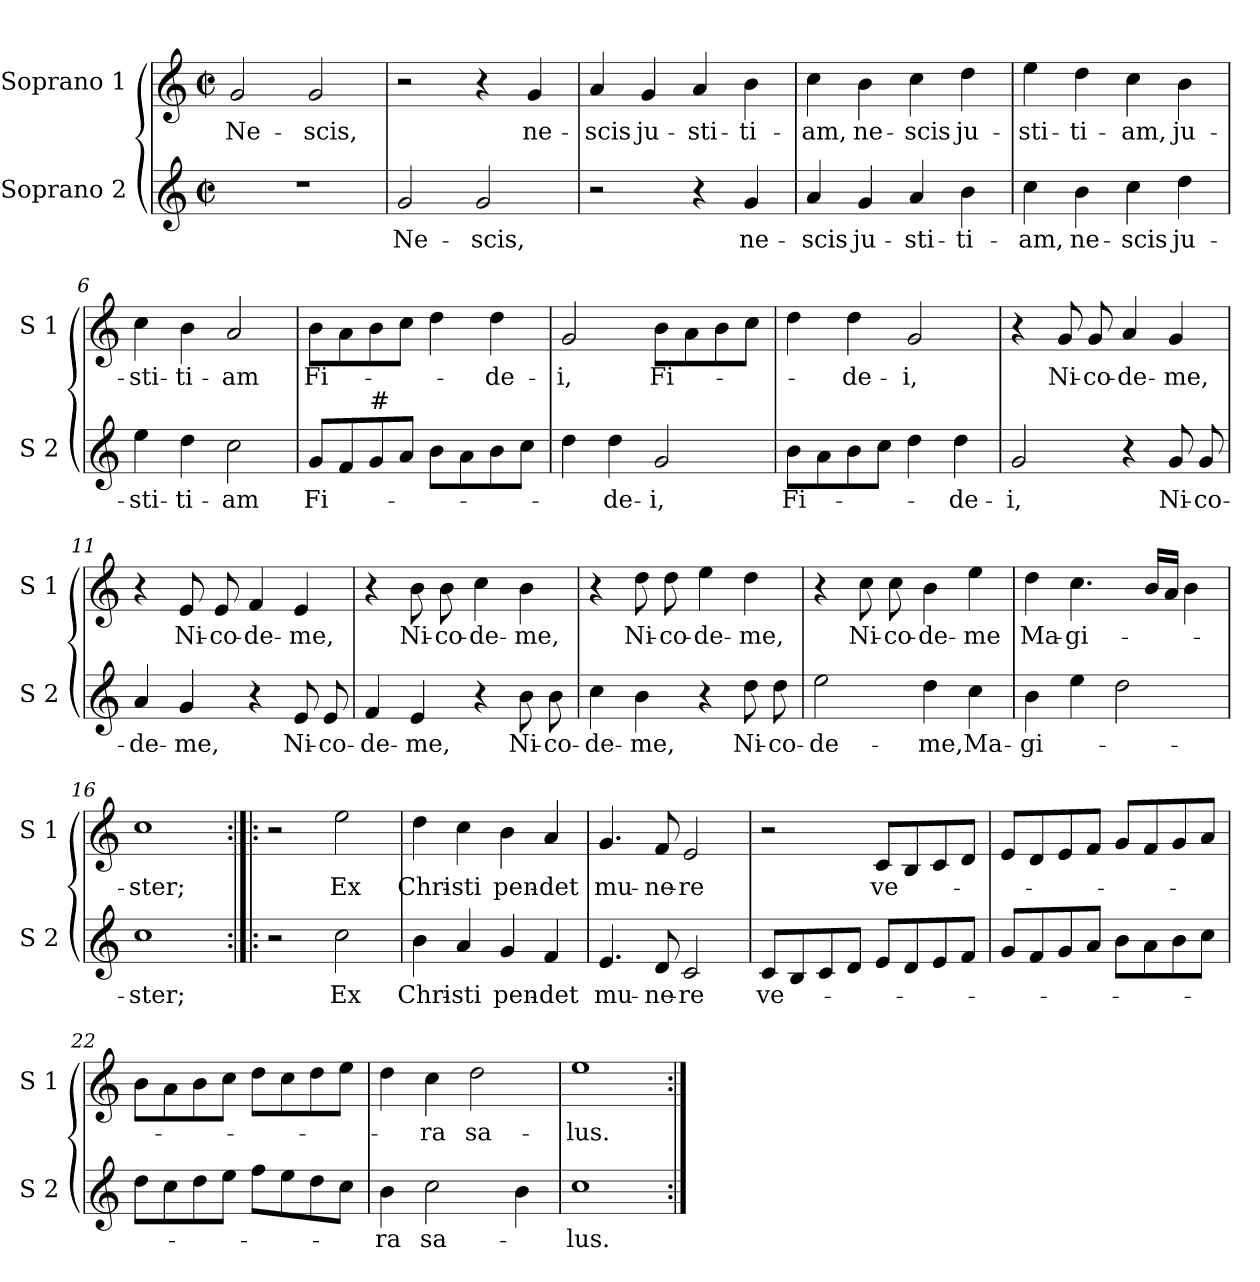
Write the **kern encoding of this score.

**kern	**text	**kern	**text
*part2	*part2	*part1	*part1
*staff2	*staff2	*staff1	*staff1
*I"Soprano 2	*	*I"Soprano 1	*
*I'S 2	*	*I'S 1	*
*clefG2	*	*clefG2	*
*k[]	*	*k[]	*
*C:	*	*C:	*
*M2/2	*	*M2/2	*
*met(c|)	*	*met(c|)	*
=1	=1	=1	=1
!	!	!	!LO:LY:b
1r	.	2g/	Ne-
!	!	!	!LO:LY:b
.	.	2g/	-scis,
=2	=2	=2	=2
!	!LO:LY:b	!	!
2g/	Ne-	2r	.
!	!LO:LY:b	!	!
2g/	-scis,	4r	.
!	!	!	!LO:LY:b
.	.	4g/	ne-
=3	=3	=3	=3
!	!	!	!LO:LY:b
2r	.	4a/	-scis
!	!	!	!LO:LY:b
.	.	4g/	ju-
!	!	!	!LO:LY:b
4r	.	4a/	-sti-
!	!LO:LY:b	!	!LO:LY:b
4g/	ne-	4b\	-ti-
=4	=4	=4	=4
!	!LO:LY:b	!	!LO:LY:b
4a/	-scis	4cc\	-am,
!	!LO:LY:b	!	!LO:LY:b
4g/	ju-	4b\	ne-
!	!LO:LY:b	!	!LO:LY:b
4a/	-sti-	4cc\	-scis
!	!LO:LY:b	!	!LO:LY:b
4b\	-ti-	4dd\	ju-
=5	=5	=5	=5
!	!LO:LY:b	!	!LO:LY:b
4cc\	-am,	4ee\	-sti-
!	!LO:LY:b	!	!LO:LY:b
4b\	ne-	4dd\	-ti-
!	!LO:LY:b	!	!LO:LY:b
4cc\	-scis	4cc\	-am,
!	!LO:LY:b	!	!LO:LY:b
4dd\	ju-	4b\	ju-
!!LO:LB:g=z
=6	=6	=6	=6
!	!LO:LY:b	!	!LO:LY:b
4ee\	-sti-	4cc\	-sti-
!	!LO:LY:b	!	!LO:LY:b
4dd\	-ti-	4b\	-ti-
!	!LO:LY:b	!	!LO:LY:b
2cc\	-am	2a/	-am
=7	=7	=7	=7
!	!LO:LY:b	!	!LO:LY:b
8g/L	Fi-	8b\L	Fi-
8f/	.	8a\	.
!LO:TX:a:t=#	!	!	!
8g/	.	8b\	.
8a/J	.	8cc\J	.
8b\L	.	4dd\	.
8a\	.	.	.
!	!	!	!LO:LY:b
8b\	.	4dd\	-de-
8cc\J	.	.	.
=8	=8	=8	=8
!	!	!	!LO:LY:b
4dd\	.	2g/	-i,
!	!LO:LY:b	!	!
4dd\	-de-	.	.
!	!LO:LY:b	!	!LO:LY:b
2g/	-i,	8b\L	Fi-
.	.	8a\	.
.	.	8b\	.
.	.	8cc\J	.
=9	=9	=9	=9
!	!LO:LY:b	!	!
8b\L	Fi-	4dd\	.
8a\	.	.	.
!	!	!	!LO:LY:b
8b\	.	4dd\	-de-
8cc\J	.	.	.
!	!	!	!LO:LY:b
4dd\	.	2g/	-i,
!	!LO:LY:b	!	!
4dd\	-de-	.	.
=10	=10	=10	=10
!	!LO:LY:b	!	!
2g/	-i,	4r	.
!	!	!	!LO:LY:b
.	.	8g/	Ni-
!	!	!	!LO:LY:b
.	.	8g/	-co-
!	!	!	!LO:LY:b
4r	.	4a/	-de-
!	!LO:LY:b	!	!LO:LY:b
8g/	Ni-	4g/	-me,
!	!LO:LY:b	!	!
8g/	-co-	.	.
!!LO:LB:g=z
=11	=11	=11	=11
!	!LO:LY:b	!	!
4a/	-de-	4r	.
!	!LO:LY:b	!	!LO:LY:b
4g/	-me,	8e/	Ni-
!	!	!	!LO:LY:b
.	.	8e/	-co-
!	!	!	!LO:LY:b
4r	.	4f/	-de-
!	!LO:LY:b	!	!LO:LY:b
8e/	Ni-	4e/	-me,
!	!LO:LY:b	!	!
8e/	-co-	.	.
=12	=12	=12	=12
!	!LO:LY:b	!	!
4f/	-de-	4r	.
!	!LO:LY:b	!	!LO:LY:b
4e/	-me,	8b\	Ni-
!	!	!	!LO:LY:b
.	.	8b\	-co-
!	!	!	!LO:LY:b
4r	.	4cc\	-de-
!	!LO:LY:b	!	!LO:LY:b
8b\	Ni-	4b\	-me,
!	!LO:LY:b	!	!
8b\	-co-	.	.
=13	=13	=13	=13
!	!LO:LY:b	!	!
4cc\	-de-	4r	.
!	!LO:LY:b	!	!LO:LY:b
4b\	-me,	8dd\	Ni-
!	!	!	!LO:LY:b
.	.	8dd\	-co-
!	!	!	!LO:LY:b
4r	.	4ee\	-de-
!	!LO:LY:b	!	!LO:LY:b
8dd\	Ni-	4dd\	-me,
!	!LO:LY:b	!	!
8dd\	-co-	.	.
=14	=14	=14	=14
!	!LO:LY:b	!	!
2ee\	-de-	4r	.
!	!	!	!LO:LY:b
.	.	8cc\	Ni-
!	!	!	!LO:LY:b
.	.	8cc\	-co-
!	!LO:LY:b	!	!LO:LY:b
4dd\	-me,	4b\	-de-
!	!LO:LY:b	!	!LO:LY:b
4cc\	Ma-	4ee\	-me
=15	=15	=15	=15
!	!LO:LY:b	!	!LO:LY:b
4b\	-gi-	4dd\	Ma-
!	!	!	!LO:LY:b
4ee\	.	4.cc\	-gi-
2dd\	.	.	.
.	.	16b/LL	.
.	.	16a/JJ	.
.	.	4b\	.
!!LO:LB:g=z
=16	=16	=16	=16
!	!LO:LY:b	!	!LO:LY:b
1cc	-ster;	1cc	-ster;
=17:|!|:	=17:|!|:	=17:|!|:	=17:|!|:
2r	.	2r	.
!	!LO:LY:b	!	!LO:LY:b
2cc\	Ex	2ee\	Ex
=18	=18	=18	=18
!	!LO:LY:b	!	!LO:LY:b
4b\	Chri-	4dd\	Chri-
!	!LO:LY:b	!	!LO:LY:b
4a/	-sti	4cc\	-sti
!	!LO:LY:b	!	!LO:LY:b
4g/	pen-	4b\	pen-
!	!LO:LY:b	!	!LO:LY:b
4f/	-det	4a/	-det
=19	=19	=19	=19
!	!LO:LY:b	!	!LO:LY:b
4.e/	mu-	4.g/	mu-
!	!LO:LY:b	!	!LO:LY:b
8d/	-ne-	8f/	-ne-
!	!LO:LY:b	!	!LO:LY:b
2c/	-re	2e/	-re
=20	=20	=20	=20
!	!LO:LY:b	!	!
8c/L	ve-	2r	.
8B/	.	.	.
8c/	.	.	.
8d/J	.	.	.
!	!	!	!LO:LY:b
8e/L	.	8c/L	ve-
8d/	.	8B/	.
8e/	.	8c/	.
8f/J	.	8d/J	.
!!LO:LB:g=z
=21	=21	=21	=21
8g/L	.	8e/L	.
8f/	.	8d/	.
8g/	.	8e/	.
8a/J	.	8f/J	.
8b\L	.	8g/L	.
8a\	.	8f/	.
8b\	.	8g/	.
8cc\J	.	8a/J	.
=22	=22	=22	=22
8dd\L	.	8b\L	.
8cc\	.	8a\	.
8dd\	.	8b\	.
8ee\J	.	8cc\J	.
8ff\L	.	8dd\L	.
8ee\	.	8cc\	.
8dd\	.	8dd\	.
8cc\J	.	8ee\J	.
=23	=23	=23	=23
!	!LO:LY:b	!	!
4b\	-ra	4dd\	.
!	!LO:LY:b	!	!LO:LY:b
2cc\	sa-	4cc\	-ra
!	!	!	!LO:LY:b
.	.	2dd\	sa-
4b\	.	.	.
=24	=24	=24	=24
!	!LO:LY:b	!	!LO:LY:b
1cc	-lus.	1ee	-lus.
=:|!	=:|!	=:|!	=:|!
*-	*-	*-	*-
